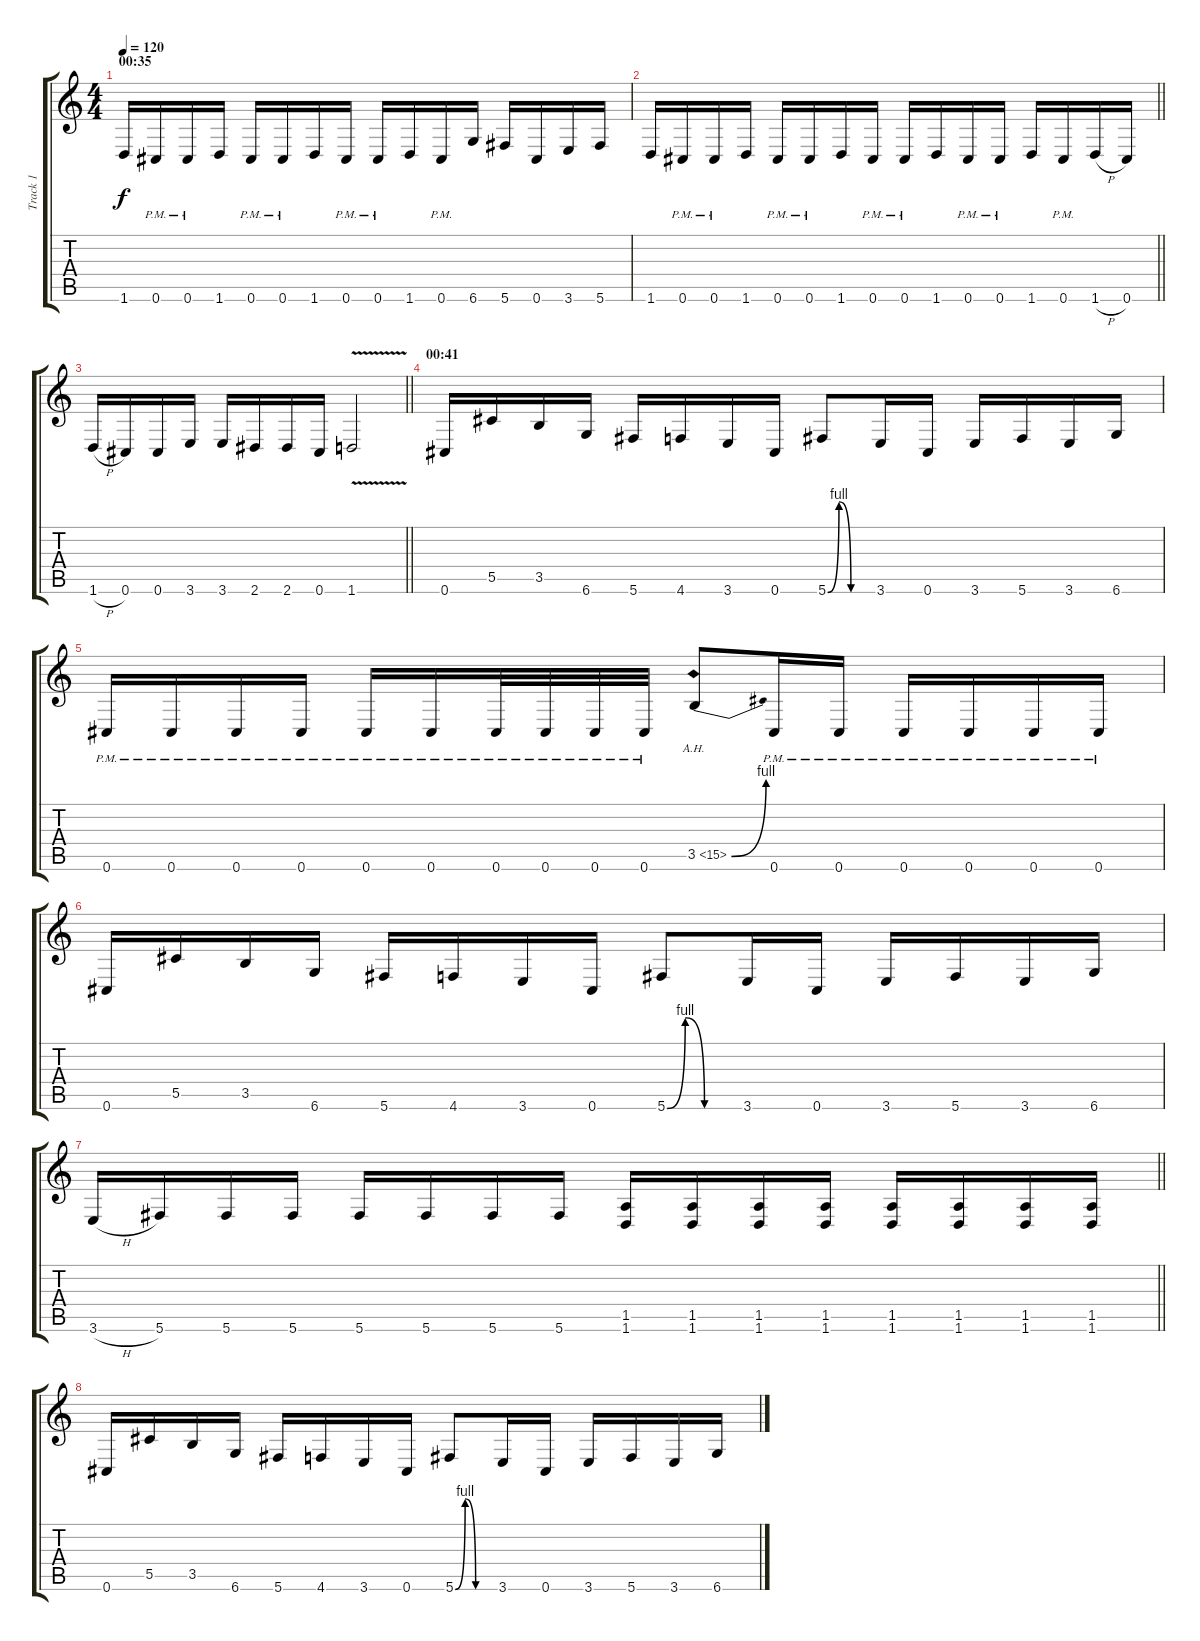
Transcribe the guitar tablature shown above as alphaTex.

\track ("Track 1" "Track 1") {instrument overdrivenguitar}
\staff {score tabs}
\tuning (Eb4 Bb3 Gb3 Db3 Ab2 Db2) {hide}
\ts (4 4)
\section ("" "00:35")
\tempo 120
\clef g2
\ks c
1.6.16{dy f} 0.6{pm}.16 0.6{pm}.16 1.6.16 0.6{pm}.16 0.6{pm}.16 1.6.16 0.6{pm}.16 0.6{pm}.16 1.6.16 0.6{pm}.16 6.6.16 5.6.16 0.6.16 3.6.16 5.6.16 |
\barLineRight lightlight
1.6.16 0.6{pm}.16 0.6{pm}.16 1.6.16 0.6{pm}.16 0.6{pm}.16 1.6.16 0.6{pm}.16 0.6{pm}.16 1.6.16 0.6{pm}.16 0.6{pm}.16 1.6.16 0.6{pm}.16 1.6{h}.16 0.6.16 |
\barLineRight lightlight
1.6{h}.16 0.6.16 0.6.16 3.6.16 3.6.16 2.6.16 2.6.16 0.6.16 1.6{v}.2 |
\section ("" "00:41")
0.6.16 5.5.16 3.5.16 6.6.16 5.6.16 4.6.16 3.6.16 0.6.16 5.6{be (custom 0 0 15 4 31 0 60 0)}.8 3.6.16 0.6.16 3.6.16 5.6.16 3.6.16 6.6.16 |
0.6{pm}.16 0.6{pm}.16 0.6{pm}.16 0.6{pm}.16 0.6{pm}.16 0.6{pm}.16 0.6{pm}.32 0.6{pm}.32 0.6{pm}.32 0.6{pm}.32 3.5{be (bend 0 0 60 4) ah 12}.8 0.6{pm}.16 0.6{pm}.16 0.6{pm}.16 0.6{pm}.16 0.6{pm}.16 0.6{pm}.16 |
0.6.16 5.5.16 3.5.16 6.6.16 5.6.16 4.6.16 3.6.16 0.6.16 5.6{be (custom 0 0 15 4 31 0 60 0)}.8 3.6.16 0.6.16 3.6.16 5.6.16 3.6.16 6.6.16 |
\barLineRight lightlight
3.6{h}.16 5.6.16 5.6.16 5.6.16 5.6.16 5.6.16 5.6.16 5.6.16 (1.5 1.6).16 (1.5 1.6).16 (1.5 1.6).16 (1.5 1.6).16 (1.5 1.6).16 (1.5 1.6).16 (1.5 1.6).16 (1.5 1.6).16 |
0.6.16 5.5.16 3.5.16 6.6.16 5.6.16 4.6.16 3.6.16 0.6.16 5.6{be (custom 0 0 15 4 31 0 60 0)}.8 3.6.16 0.6.16 3.6.16 5.6.16 3.6.16 6.6.16
